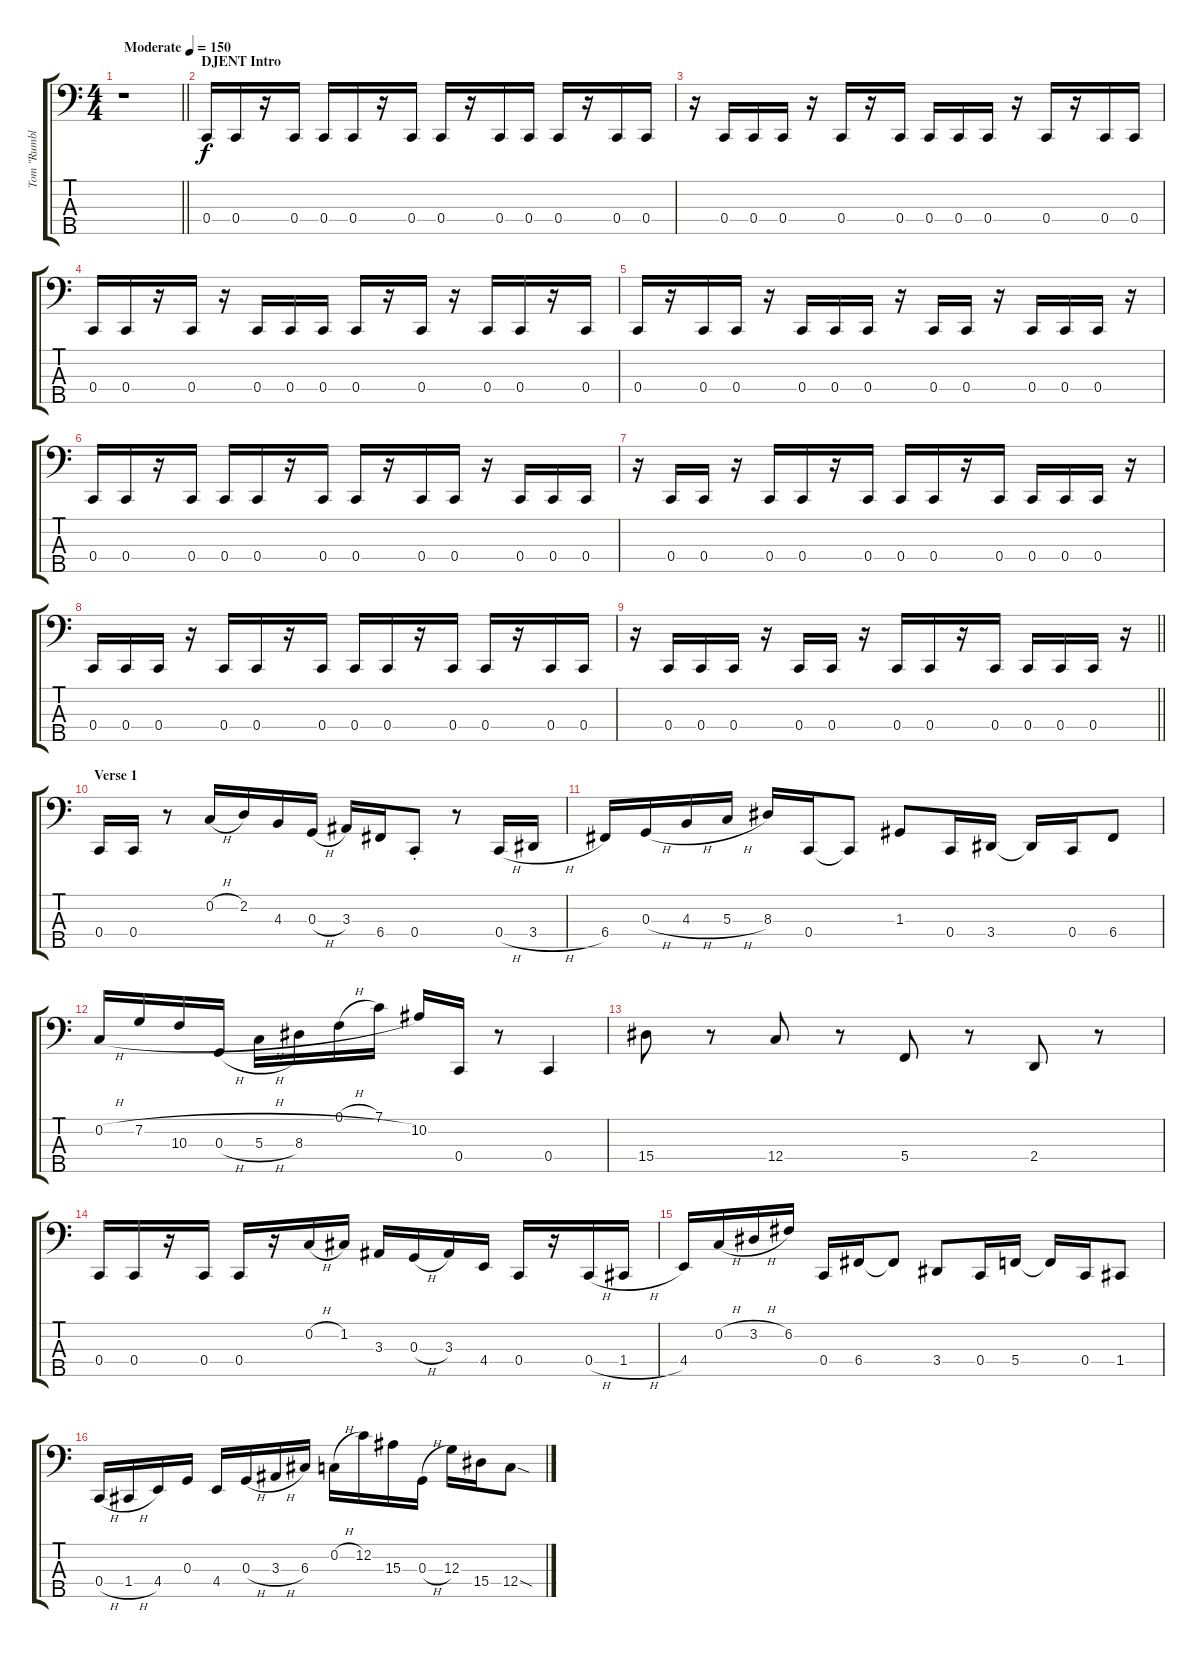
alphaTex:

\track ("Tom \"Rumble from Down Under\" Murphy" "Tom \"Rumbl") {instrument electricbassfinger}
\staff {score tabs}
\tuning (F2 C2 G1 C1 G0) {hide}
\ts (4 4)
\tempo (150 "Moderate")
\clef f4
\barLineRight lightlight
\ks c
r.1{dy f instrument electricbassfinger} |
\section ("" "DJENT Intro")
0.4.16 0.4.16 r.16 0.4.16 0.4.16 0.4.16 r.16 0.4.16 0.4.16 r.16 0.4.16 0.4.16 0.4.16 r.16 0.4.16 0.4.16 |
r.16 0.4.16 0.4.16 0.4.16 r.16 0.4.16 r.16 0.4.16 0.4.16 0.4.16 0.4.16 r.16 0.4.16 r.16 0.4.16 0.4.16 |
0.4.16 0.4.16 r.16 0.4.16 r.16 0.4.16 0.4.16 0.4.16 0.4.16 r.16 0.4.16 r.16 0.4.16 0.4.16 r.16 0.4.16 |
0.4.16 r.16 0.4.16 0.4.16 r.16 0.4.16 0.4.16 0.4.16 r.16 0.4.16 0.4.16 r.16 0.4.16 0.4.16 0.4.16 r.16 |
0.4.16 0.4.16 r.16 0.4.16 0.4.16 0.4.16 r.16 0.4.16 0.4.16 r.16 0.4.16 0.4.16 r.16 0.4.16 0.4.16 0.4.16 |
r.16 0.4.16 0.4.16 r.16 0.4.16 0.4.16 r.16 0.4.16 0.4.16 0.4.16 r.16 0.4.16 0.4.16 0.4.16 0.4.16 r.16 |
0.4.16 0.4.16 0.4.16 r.16 0.4.16 0.4.16 r.16 0.4.16 0.4.16 0.4.16 r.16 0.4.16 0.4.16 r.16 0.4.16 0.4.16 |
\barLineRight lightlight
r.16 0.4.16 0.4.16 0.4.16 r.16 0.4.16 0.4.16 r.16 0.4.16 0.4.16 r.16 0.4.16 0.4.16 0.4.16 0.4.16 r.16 |
\section ("" "Verse 1")
0.4.16 0.4.16 r.8 0.2{h}.16 2.2.16 4.3.16 0.3{h}.16 3.3.16 6.4.16 0.4{st}.8 r.8 0.4{h}.16 3.4{h}.16 |
6.4.16 0.3{h}.16 4.3{h}.16 5.3{h}.16 8.3.16 0.4.16 0.4{t}.8 1.3.8 0.4.16 3.4.16 3.4{t}.16 0.4.16 6.4.8 |
0.2{h}.16 7.2{h}.16 10.3.16 0.3{h}.16 5.3{h}.16 8.3.16 0.1{h}.16 7.1.16 10.2.16 0.4.16 r.8 0.4.4 |
15.4.8 r.8 12.4.8 r.8 5.4.8 r.8 2.4.8 r.8 |
0.4.16 0.4.16 r.16 0.4.16 0.4.16 r.16 0.2{h}.16 1.2.16 3.3.16 0.3{h}.16 3.3.16 4.4.16 0.4.16 r.16 0.4{h}.16 1.4{h}.16 |
4.4.16 0.2{h}.16 3.2{h}.16 6.2.16 0.4.16 6.4.16 6.4{t}.8 3.4.8 0.4.16 5.4.16 5.4{t}.16 0.4.16 1.4.8 |
0.4{h}.16 1.4{h}.16 4.4.16 0.3.16 4.4.16 0.3{h}.16 3.3{h}.16 6.3.16 0.2{h}.16 12.2.16 15.3.16 0.3{h}.16 12.3.16 15.4.16 12.4{sod}.8
